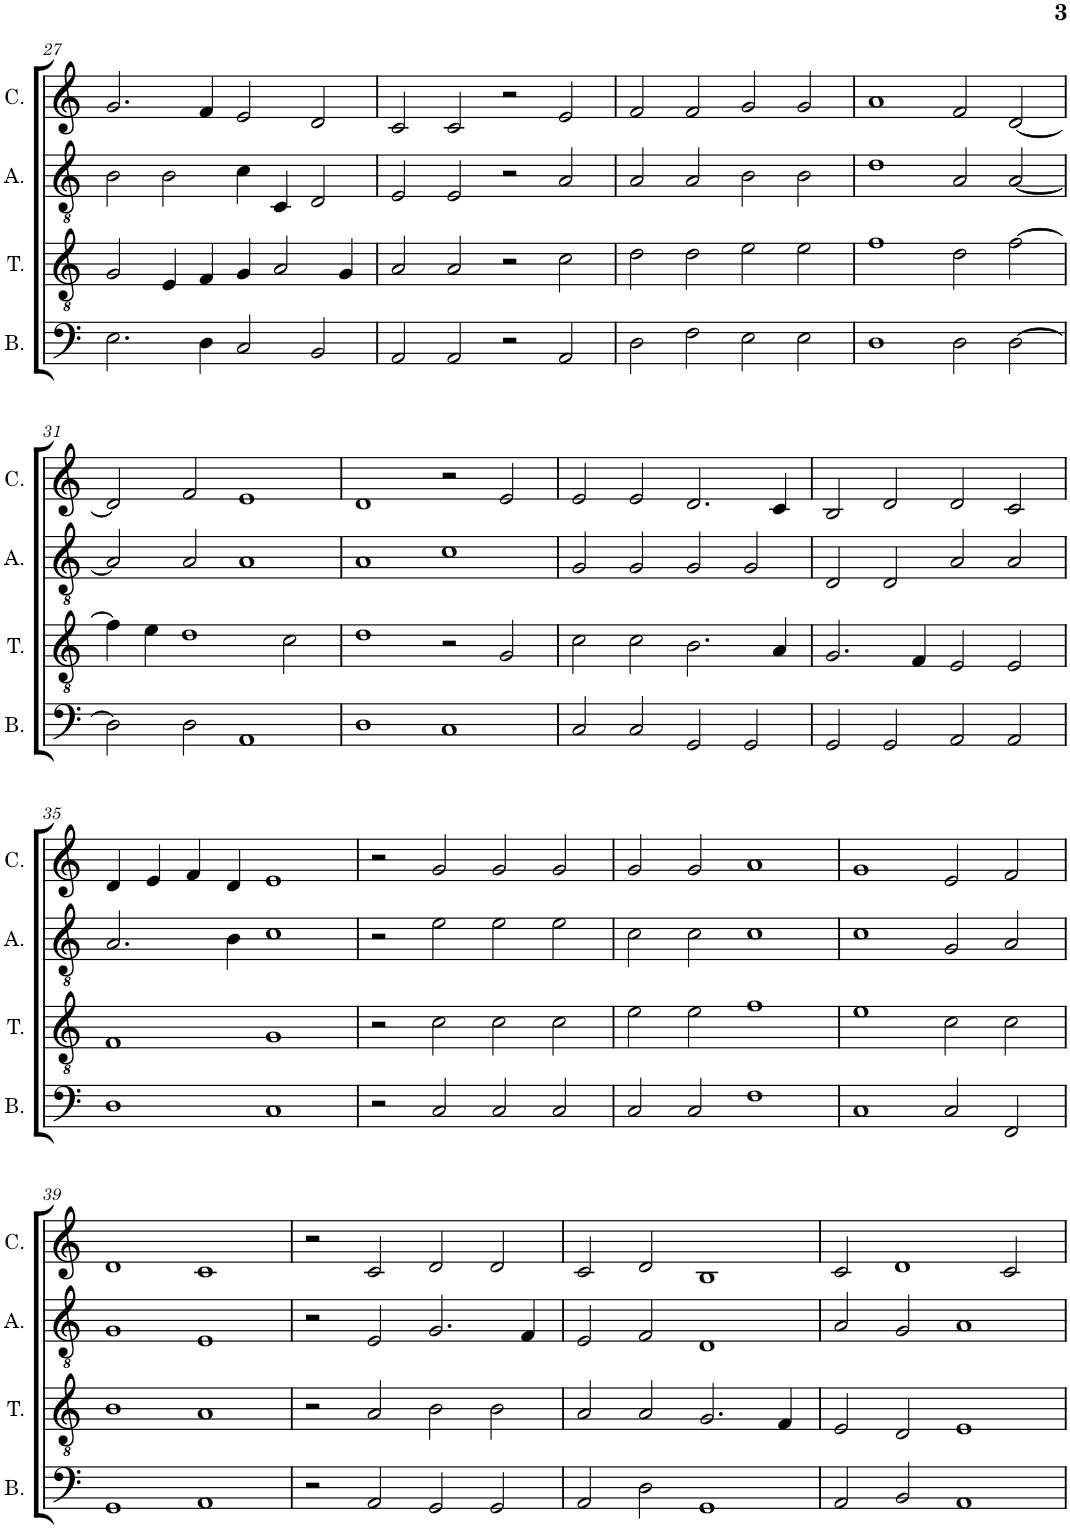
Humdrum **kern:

**kern	**kern	**kern	**kern
*part4	*part3	*part2	*part1
*staff4	*staff3	*staff2	*staff1
*I"Bassus	*I"Tenor	*I"Altus	*I"Cantus
*I'B.	*I'T.	*I'A.	*I'C.
!!LO:PB:g=z
*clefF4	*clefGv2	*clefGv2	*clefG2
*k[]	*k[]	*k[]	*k[]
*M2/1	*M2/1	*M2/1	*M2/1
=27	=27	=27	=27
2.E\	2G/	2B\	2.g/
.	4E/	2B\	.
4D\	4F/	.	4f/
2C/	4G/	4c\	2e/
.	2A/	4C/	.
2BB/	.	2D/	2d/
.	4G/	.	.
=28	=28	=28	=28
2AA/	2A/	2E/	2c/
2AA/	2A/	2E/	2c/
2r	2r	2r	2r
2AA/	2c\	2A/	2e/
=29	=29	=29	=29
2D\	2d\	2A/	2f/
2F\	2d\	2A/	2f/
2E\	2e\	2B\	2g/
2E\	2e\	2B\	2g/
=30	=30	=30	=30
1D	1f	1d	1a
2D\	2d\	2A/	2f/
[2D\	[2f\	[2A/	[2d/
!!LO:LB:g=z
=31	=31	=31	=31
2D\]	4f\]	2A/]	2d/]
.	4e\	.	.
2D\	1d	2A/	2f/
1AA	.	1A	1e
.	2c\	.	.
=32	=32	=32	=32
1D	1d	1A	1d
1C	2r	1c	2r
.	2G/	.	2e/
=33	=33	=33	=33
2C/	2c\	2G/	2e/
2C/	2c\	2G/	2e/
2GG/	2.B\	2G/	2.d/
2GG/	.	2G/	.
.	4A/	.	4c/
=34	=34	=34	=34
2GG/	2.G/	2D/	2B/
2GG/	.	2D/	2d/
.	4F/	.	.
2AA/	2E/	2A/	2d/
2AA/	2E/	2A/	2c/
!!LO:LB:g=z
=35	=35	=35	=35
1D	1F	2.A/	4d/
.	.	.	4e/
.	.	.	4f/
.	.	4B\	4d/
1C	1G	1c	1e
=36	=36	=36	=36
2r	2r	2r	2r
2C/	2c\	2e\	2g/
2C/	2c\	2e\	2g/
2C/	2c\	2e\	2g/
=37	=37	=37	=37
2C/	2e\	2c\	2g/
2C/	2e\	2c\	2g/
1F	1f	1c	1a
=38	=38	=38	=38
1C	1e	1c	1g
2C/	2c\	2G/	2e/
2FF/	2c\	2A/	2f/
!!LO:LB:g=z
=39	=39	=39	=39
1GG	1B	1G	1d
1AA	1A	1E	1c
=40	=40	=40	=40
2r	2r	2r	2r
2AA/	2A/	2E/	2c/
2GG/	2B\	2.G/	2d/
2GG/	2B\	.	2d/
.	.	4F/	.
=41	=41	=41	=41
2AA/	2A/	2E/	2c/
2D\	2A/	2F/	2d/
1GG	2.G/	1D	1B
.	4F/	.	.
=42	=42	=42	=42
2AA/	2E/	2A/	2c/
2BB/	2D/	2G/	1d
1AA	1E	1A	.
.	.	.	2c/
=	=	=	=
*-	*-	*-	*-
